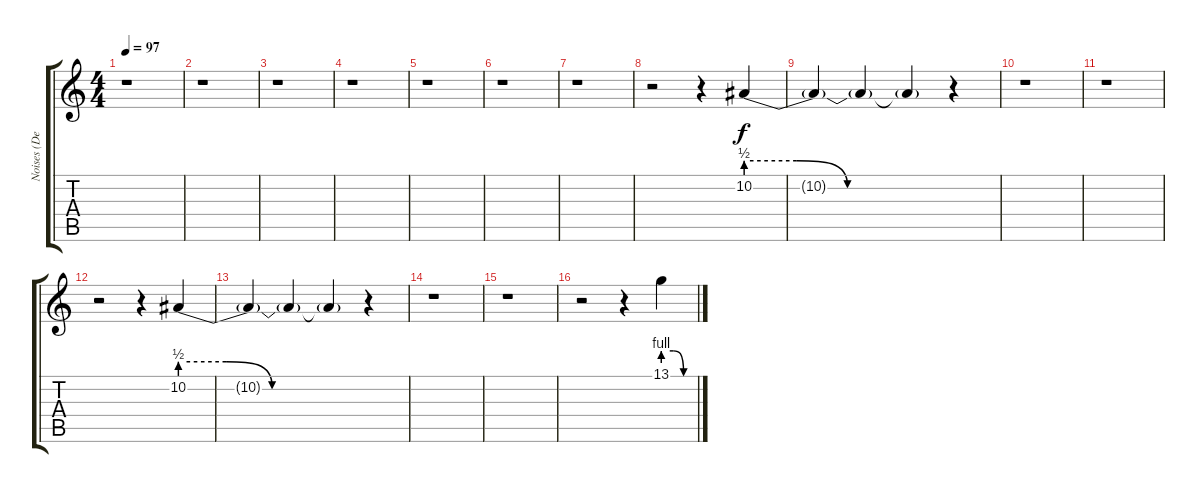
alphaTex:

\track ("Noises (Delay)" "Noises (De") {instrument pad5bowed}
\staff {score tabs}
\tuning (E4 B3 G3 D3 A2 E2) {hide}
\ts (4 4)
\tempo 97
\clef g2
\ks c
r.1{dy f} |
r.1 |
r.1 |
r.1 |
r.1 |
r.1 |
r.1 |
r.2 r.4 10.2{be (custom 0 2 15 2 30 0 60 0)}.4 |
10.2{t}.4 10.2{t}.4 10.2{t}.4 r.4 |
r.1 |
r.1 |
r.2 r.4 10.2{be (custom 0 2 15 2 30 0 60 0)}.4 |
10.2{t}.4 10.2{t}.4 10.2{t}.4 r.4 |
r.1 |
r.1 |
r.2 r.4 13.1{be (custom 0 4 20 4 40 0 60 0)}.4
